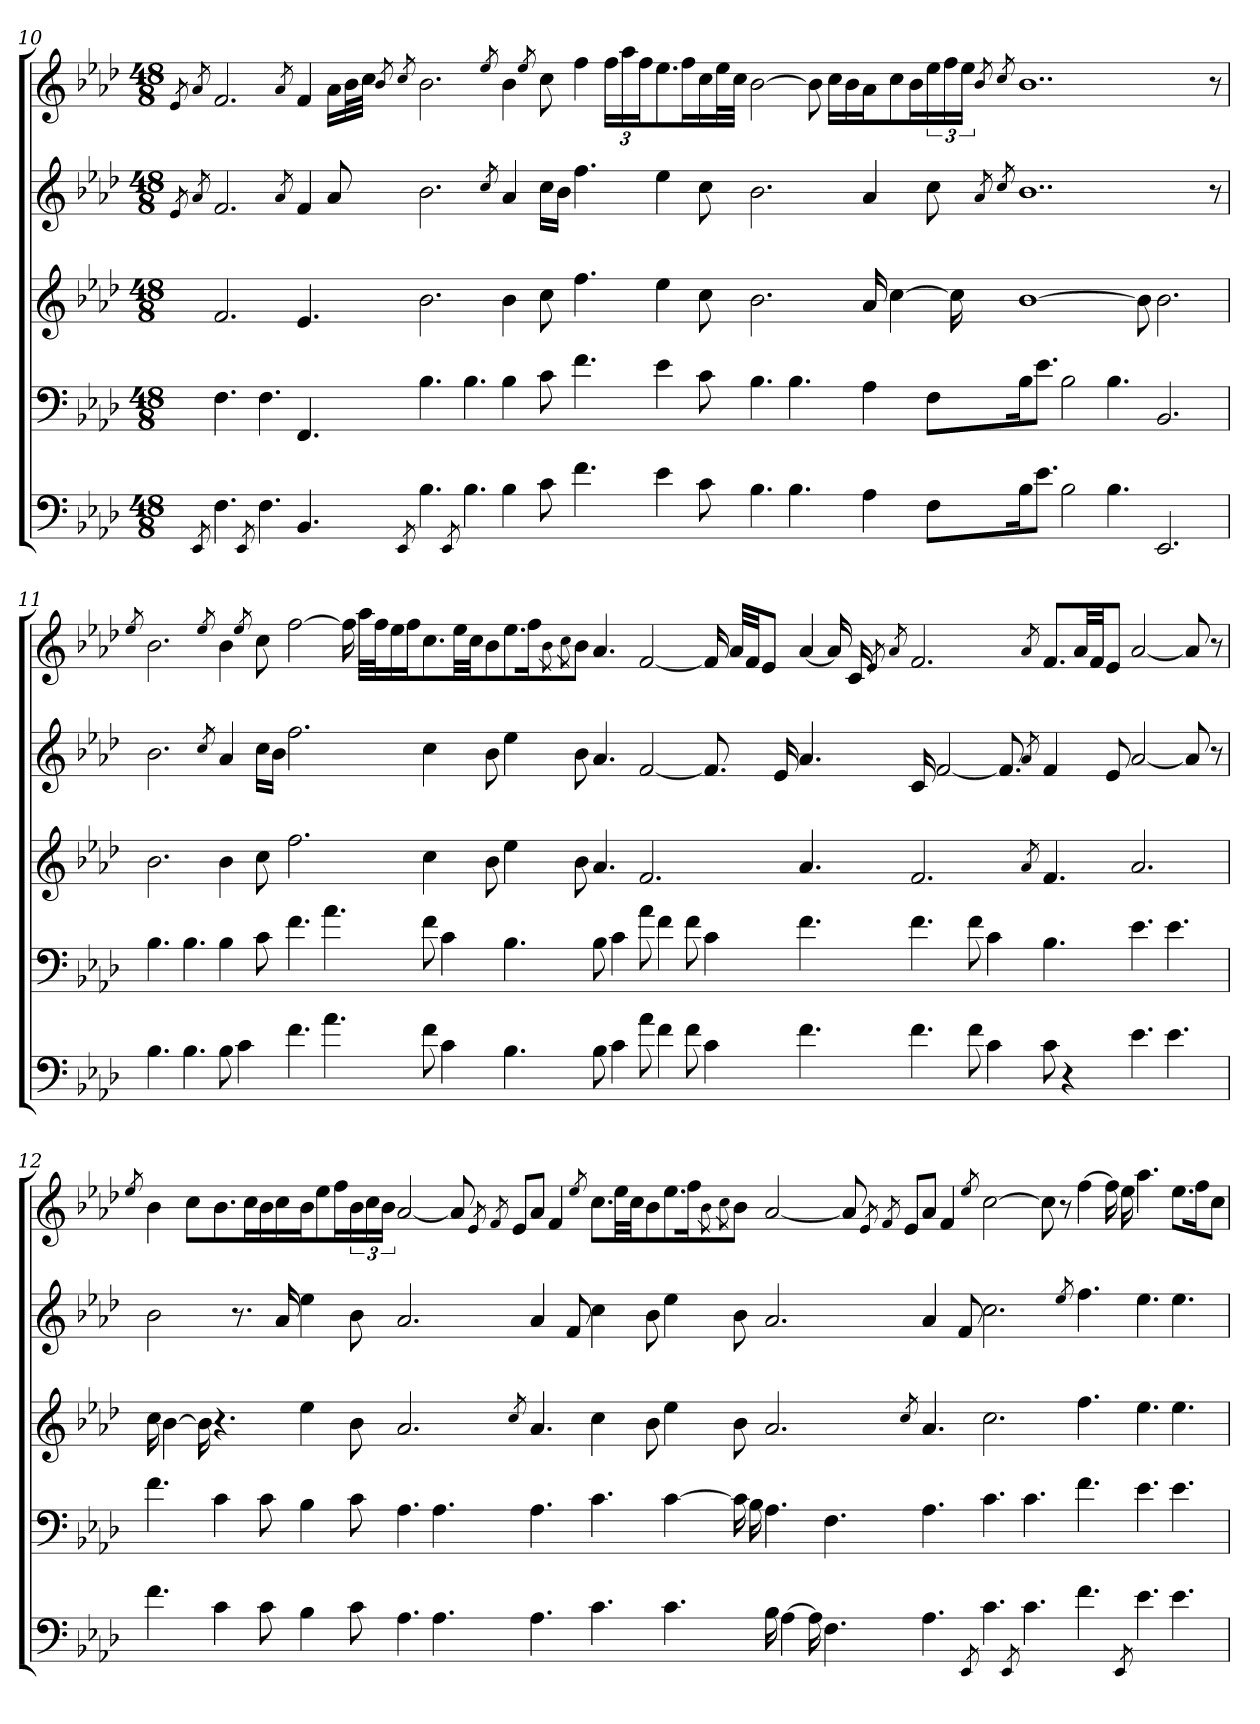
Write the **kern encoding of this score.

**kern	**kern	**kern	**kern	**kern
*part5	*part4	*part3	*part2	*part1
*staff5	*staff4	*staff3	*staff2	*staff1
*clefF4	*clefF4	*clefG2	*clefG2	*clefG2
*k[b-e-a-d-]	*k[b-e-a-d-]	*k[b-e-a-d-]	*k[b-e-a-d-]	*k[b-e-a-d-]
*M48/8	*M48/8	*M48/8	*M48/8	*M48/8
=10	=10	=10	=10	=10
.	.	.	8qe-	8qe-
8qEE-	.	.	8qa-	8qa-
4.F	4.F	2.f	2.f	2.f
8qEE-	.	.	.	.
4.F	4.F	.	.	.
.	.	.	8qa-	8qa-
4.BB-	4.FF	4.e-	4f	4f
.	.	.	8a-	16a-\LL
.	.	.	.	32b-\L
.	.	.	.	32cc\JJJ
.	.	.	.	8qb-
8qEE-	.	.	.	8qcc
4.B-	4.B-	2.b-	2.b-	2.b-
8qEE-	.	.	.	.
4.B-	4.B-	.	.	.
.	.	.	8qcc	8qee-
4B-	4B-	4b-	4a-	4b-
.	.	.	.	8qee-
8c	8c	8cc	16cc\LL	8cc
.	.	.	16b-\JJ	.
4.f	4.f	4.ff	4.ff	4ff
.	.	.	.	24ff\LL
.	.	.	.	24aa-\
.	.	.	.	24ff\J
4e-	4e-	4ee-	4ee-	8.ee-\
.	.	.	.	16ff\L
8c	8c	8cc	8cc	16cc\
.	.	.	.	32ee-\L
.	.	.	.	32cc\JJJ
4.B-	4.B-	2.b-	2.b-	[2b-
4.B-	4.B-	.	.	.
.	.	.	.	8b-]
.	.	.	.	16cc\LL
.	.	.	.	16b-\
4A-	4A-	16a-	4a-	16a-\J
.	.	[4cc	.	8cc\
.	.	.	.	16b-\L
8F\L	8F\L	.	8cc	24ee-\
.	.	.	.	24ff\
.	.	16cc]	.	.
.	.	.	.	24ee-\JJ
.	.	.	8qa-	8qb-
.	.	.	8qcc	8qcc
16B-\K	16B-\K	[1b-	1..b-	1..b-
8.e-\J	8.e-\J	.	.	.
2B-	2B-	.	.	.
4.B-	4.B-	.	.	.
.	.	8b-]	.	.
2.EE-	2.BB-	2.b-	.	.
.	.	.	8r	8r
=11	=11	=11	=11	=11
.	.	.	.	8qee-
4.B-	4.B-	2.b-	2.b-	2.b-
4.B-	4.B-	.	.	.
.	.	.	8qcc	8qee-
8B-	4B-	4b-	4a-	4b-
4c	.	.	.	.
.	.	.	.	8qee-
.	8c	8cc	16cc\LL	8cc
.	.	.	16b-\JJ	.
4.f	4.f	2.ff	2.ff	[2ff
4.a-	4.a-	.	.	.
.	.	.	.	16ff]
.	.	.	.	32aa-\LLL
.	.	.	.	32ff\J
.	.	.	.	16ee-\
.	.	.	.	16ff\J
8f	8f	4cc	4cc	8.cc\
4c	4c	.	.	.
.	.	.	.	32ee-\LL
.	.	.	.	32cc\JJ
.	.	8b-	8b-	8b-\
4.B-	4.B-	4ee-	4ee-	8.ee-\
.	.	.	.	16ff\K
.	.	.	.	8qb-\
.	.	.	.	8qcc\
.	.	8b-	8b-	8b-\J
8B-	8B-	4.a-	4.a-	4.a-
4c	4c	.	.	.
8a-	8a-	2.f	[2f	[2f
4f	4f	.	.	.
8f	8f	.	.	.
4c	4c	.	8.f]	16f]
.	.	.	.	32a-/LLL
.	.	.	.	32f/JJ
.	.	.	.	8e-/J
.	.	.	16e-	.
4.f	4.f	4.a-	4.a-	[4a-
.	.	.	.	16a-]
.	.	.	.	16c
.	.	.	.	8qe-
.	.	.	.	8qa-
4.f	4.f	2.f	16c	2.f
.	.	.	[2f	.
8f	8f	.	.	.
4c	4c	.	.	.
.	.	.	8.f]	.
.	.	8qa-	8qa-	8qa-
8c	4.B-	4.f	4f	8.f/L
4r	.	.	.	.
.	.	.	.	32a-/LL
.	.	.	.	32f/JJ
.	.	.	8e-	8e-/J
4.e-	4.e-	2.a-	[2a-	[2a-
4.e-	4.e-	.	.	.
.	.	.	8a-]	8a-]
.	.	.	8r	8r
=12	=12	=12	=12	=12
.	.	.	.	8qee-
4.f	4.f	16cc	2b-	4b-
.	.	[4b-	.	.
.	.	.	.	8cc\L
.	.	16b-]	.	.
4c	4c	4.r	.	8.b-\
.	.	.	8.r	.
.	.	.	.	16cc\L
8c	8c	.	.	16b-\
.	.	.	16a-	16cc\
4B-	4B-	4ee-	4ee-	16b-\J
.	.	.	.	8ee-\
.	.	.	.	16ff\L
8c	8c	8b-	8b-	24b-\
.	.	.	.	24cc\
.	.	.	.	24b-\JJ
4.A-	4.A-	2.a-	2.a-	[2a-
4.A-	4.A-	.	.	.
.	.	.	.	8a-]
.	.	.	.	8qe-
.	.	.	.	8qf
.	.	.	.	8e-/L
.	.	8qcc	.	.
4.A-	4.A-	4.a-	4a-	8a-/J
.	.	.	.	4f
.	.	.	8f	.
.	.	.	.	8qee-
4.c	4.c	4cc	4cc	8.cc\L
.	.	.	.	32ee-\LL
.	.	.	.	32cc\JJ
.	.	8b-	8b-	8b-\
4.c	[4c	4ee-	4ee-	8.ee-\
.	.	.	.	16ff\K
.	.	.	.	8qb-\
.	.	.	.	8qcc\
.	16c]	8b-	8b-	8b-\J
.	16B-	.	.	.
16B-	4.A-	2.a-	2.a-	[2a-
[4A-	.	.	.	.
16A-]	.	.	.	.
4.F	4.F	.	.	.
.	.	.	.	8a-]
.	.	.	.	8qe-
.	.	.	.	8qf
.	.	.	.	8e-/L
.	.	8qcc	.	.
4.A-	4.A-	4.a-	4a-	8a-/J
.	.	.	.	4f
.	.	.	8f	.
8qEE-	.	.	.	8qee-
4.c	4.c	2.cc	2.cc	[2cc
8qEE-	.	.	.	.
4.c	4.c	.	.	.
.	.	.	.	8cc]
.	.	.	.	8r
.	.	.	8qee-	.
4.f	4.f	4.ff	4.ff	[4ff
.	.	.	.	16ff]
.	.	.	.	16ee-
8qEE-	.	.	.	.
4.e-	4.e-	4.ee-	4.ee-	4.aa-
4.e-	4.e-	4.ee-	4.ee-	8.ee-\L
.	.	.	.	16ff\K
.	.	.	.	8cc\J
=	=	=	=	=
*-	*-	*-	*-	*-
